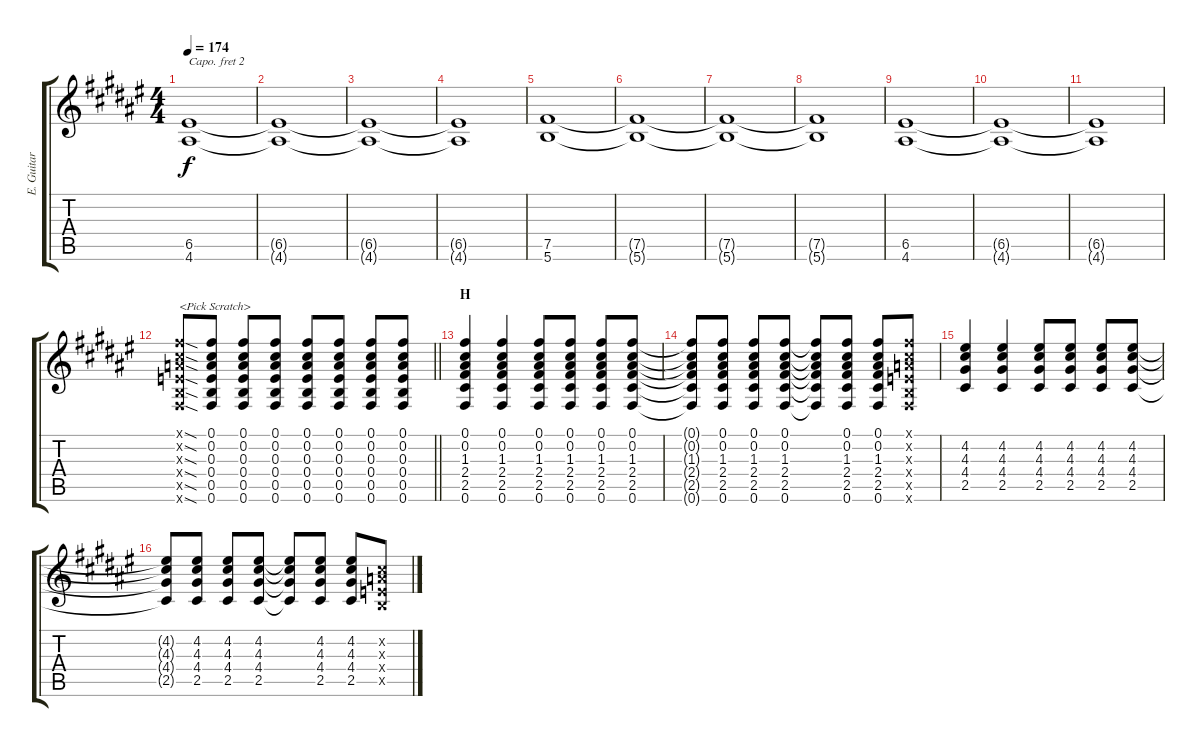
\track ("E. Guitar II" "E. Guitar ") {instrument overdrivenguitar}
\staff {score tabs}
\capo 2
\tuning (E4 B3 G3 D3 A2 E2) {hide}
\ts (4 4)
\tempo 174
\clef g2
\ks f#
(6.5 4.6).1{dy f} |
(6.5{t} 4.6{t}).1 |
(6.5{t} 4.6{t}).1 |
(6.5{t} 4.6{t}).1 |
(7.5 5.6).1 |
(7.5{t} 5.6{t}).1 |
(7.5{t} 5.6{t}).1 |
(7.5{t} 5.6{t}).1 |
(6.5 4.6).1 |
(6.5{t} 4.6{t}).1 |
(6.5{t} 4.6{t}).1 |
\barLineRight lightlight
(0.1{sod x} 0.2{sod x} 0.3{sod x} 0.4{sod x} 0.5{sod x} 0.6{sod x}).8{txt "<Pick Scratch>"} (0.1 0.2 0.3 0.4 0.5 0.6).8 (0.1 0.2 0.3 0.4 0.5 0.6).8 (0.1 0.2 0.3 0.4 0.5 0.6).8 (0.1 0.2 0.3 0.4 0.5 0.6).8 (0.1 0.2 0.3 0.4 0.5 0.6).8 (0.1 0.2 0.3 0.4 0.5 0.6).8 (0.1 0.2 0.3 0.4 0.5 0.6).8 |
\section ("" "H")
(0.1 0.2 1.3 2.4 2.5 0.6).4 (0.1 0.2 1.3 2.4 2.5 0.6).4 (0.1 0.2 1.3 2.4 2.5 0.6).8 (0.1 0.2 1.3 2.4 2.5 0.6).8 (0.1 0.2 1.3 2.4 2.5 0.6).8 (0.1 0.2 1.3 2.4 2.5 0.6).8 |
(0.1{t} 0.2{t} 1.3{t} 2.4{t} 2.5{t} 0.6{t}).8 (0.1 0.2 1.3 2.4 2.5 0.6).8 (0.1 0.2 1.3 2.4 2.5 0.6).8 (0.1 0.2 1.3 2.4 2.5 0.6).8 (0.1{t} 0.2{t} 1.3{t} 2.4{t} 2.5{t} 0.6{t}).8 (0.1 0.2 1.3 2.4 2.5 0.6).8 (0.1 0.2 1.3 2.4 2.5 0.6).8 (0.1{x} 0.2{x} 0.3{x} 0.4{x} 0.5{x} 0.6{x}).8 |
(4.2 4.3 4.4 2.5).4 (4.2 4.3 4.4 2.5).4 (4.2 4.3 4.4 2.5).8 (4.2 4.3 4.4 2.5).8 (4.2 4.3 4.4 2.5).8 (4.2 4.3 4.4 2.5).8 |
(4.2{t} 4.3{t} 4.4{t} 2.5{t}).8 (4.2 4.3 4.4 2.5).8 (4.2 4.3 4.4 2.5).8 (4.2 4.3 4.4 2.5).8 (4.2{t} 4.3{t} 4.4{t} 2.5{t}).8 (4.2 4.3 4.4 2.5).8 (4.2 4.3 4.4 2.5).8 (0.2{x} 0.3{x} 0.4{x} 0.5{x}).8
